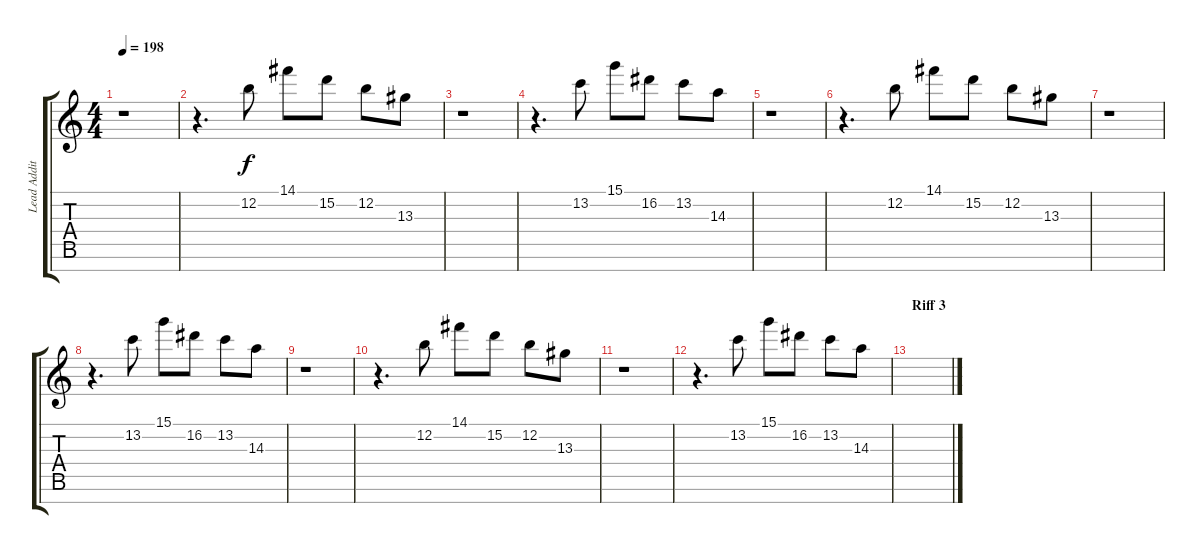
\track ("Lead Additional" "Lead Addit") {instrument overdrivenguitar}
\staff {score tabs}
\tuning (E4 B3 G3 D3 A2 E2 B1) {hide}
\ts (4 4)
\tempo 198
\clef g2
\ks c
r.1{dy f} |
r.4{d} 12.2.8 14.1.8 15.2.8 12.2.8 13.3.8 |
r.1 |
r.4{d} 13.2.8 15.1.8 16.2.8 13.2.8 14.3.8 |
r.1 |
r.4{d} 12.2.8 14.1.8 15.2.8 12.2.8 13.3.8 |
r.1 |
r.4{d} 13.2.8 15.1.8 16.2.8 13.2.8 14.3.8 |
r.1 |
r.4{d} 12.2.8 14.1.8 15.2.8 12.2.8 13.3.8 |
r.1 |
r.4{d} 13.2.8 15.1.8 16.2.8 13.2.8 14.3.8 |
\section ("" "Riff 3")
